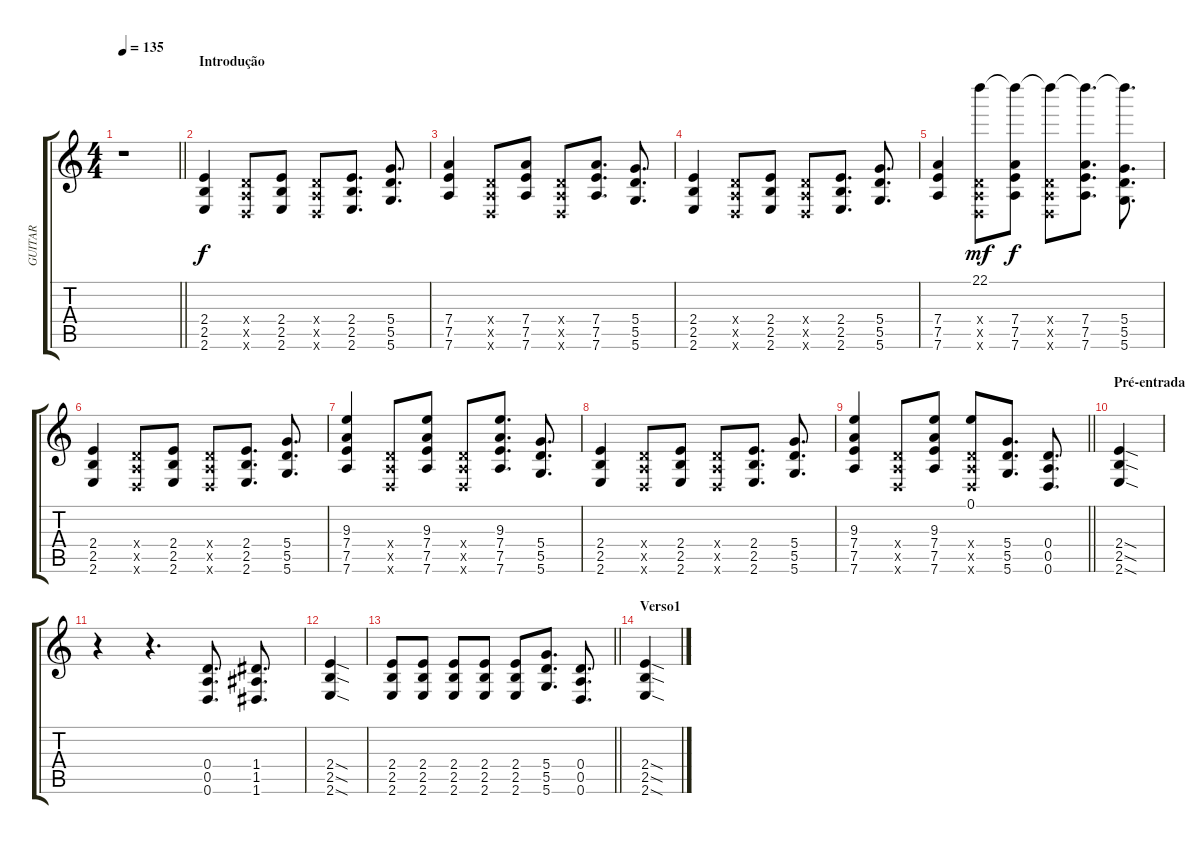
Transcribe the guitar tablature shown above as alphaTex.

\track ("GUITAR" "GUITAR") {instrument overdrivenguitar}
\staff {score tabs}
\tuning (E4 B3 G3 D3 A2 D2) {hide}
\ts (4 4)
\tempo 135
\clef g2
\barLineRight lightlight
\ks c
r.1{dy f instrument overdrivenguitar} |
\section ("" "Introdução")
(2.4 2.5 2.6).4 (0.4{x} 0.5{x} 0.6{x}).8 (2.4 2.5 2.6).8 (0.4{x} 0.5{x} 0.6{x}).8 (2.4 2.5 2.6).8{d} (5.4 5.5 5.6).8{d} |
(7.4 7.5 7.6).4 (0.4{x} 0.5{x} 0.6{x}).8 (7.4 7.5 7.6).8 (0.4{x} 0.5{x} 0.6{x}).8 (7.4 7.5 7.6).8{d} (5.4 5.5 5.6).8{d} |
(2.4 2.5 2.6).4 (0.4{x} 0.5{x} 0.6{x}).8 (2.4 2.5 2.6).8 (0.4{x} 0.5{x} 0.6{x}).8 (2.4 2.5 2.6).8{d} (5.4 5.5 5.6).8{d} |
(7.4 7.5 7.6).4 (22.1 0.4{x} 0.5{x} 0.6{x}).8{dy mf} (22.1{t} 7.4 7.5 7.6).8{dy f} (22.1{t} 0.4{x} 0.5{x} 0.6{x}).8 (22.1{t} 7.4 7.5 7.6).8{d} (22.1{t} 5.4 5.5 5.6).8{d} |
(2.4 2.5 2.6).4 (0.4{x} 0.5{x} 0.6{x}).8 (2.4 2.5 2.6).8 (0.4{x} 0.5{x} 0.6{x}).8 (2.4 2.5 2.6).8{d} (5.4 5.5 5.6).8{d} |
(9.3 7.4 7.5 7.6).4 (0.4{x} 0.5{x} 0.6{x}).8 (9.3 7.4 7.5 7.6).8 (0.4{x} 0.5{x} 0.6{x}).8 (9.3 7.4 7.5 7.6).8{d} (5.4 5.5 5.6).8{d} |
(2.4 2.5 2.6).4 (0.4{x} 0.5{x} 0.6{x}).8 (2.4 2.5 2.6).8 (0.4{x} 0.5{x} 0.6{x}).8 (2.4 2.5 2.6).8{d} (5.4 5.5 5.6).8{d} |
\barLineRight lightlight
(9.3 7.4 7.5 7.6).4 (0.4{x} 0.5{x} 0.6{x}).8 (9.3 7.4 7.5 7.6).8 (0.1 0.4{x} 0.5{x} 0.6{x}).8 (5.4 5.5 5.6).8{d} (0.4 0.5 0.6).8{d} |
\section ("" "Pré-entrada")
(2.4{sod} 2.5{sod} 2.6{sod}).4 |
r.4 r.4{d} (0.4 0.5 0.6).8{d} (1.4 1.5 1.6).8{d} |
(2.4{sod} 2.5{sod} 2.6{sod}).4 |
\barLineRight lightlight
(2.4 2.5 2.6).8 (2.4 2.5 2.6).8 (2.4 2.5 2.6).8 (2.4 2.5 2.6).8 (2.4 2.5 2.6).8 (5.4 5.5 5.6).8{d} (0.4 0.5 0.6).8{d} |
\section ("" "Verso1")
(2.4{sod} 2.5{sod} 2.6{sod}).4
